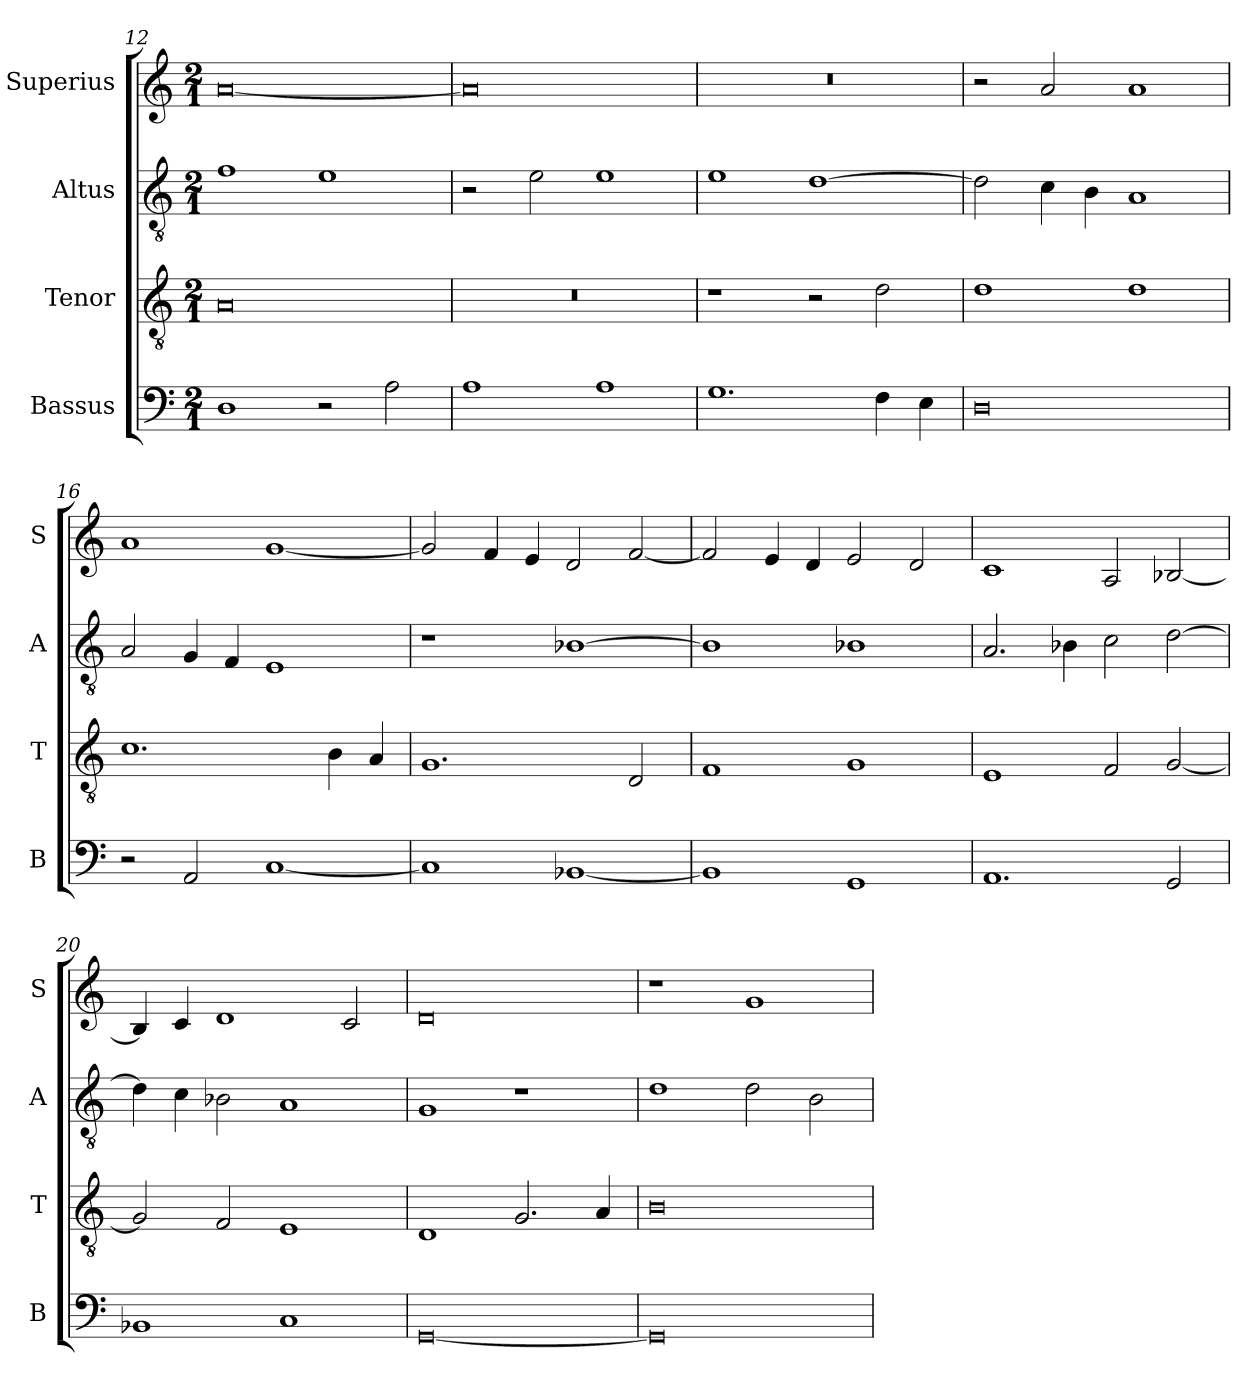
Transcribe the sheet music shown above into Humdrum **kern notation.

**kern	**kern	**kern	**kern
*part4	*part3	*part2	*part1
*staff4	*staff3	*staff2	*staff1
*I"Bassus	*I"Tenor	*I"Altus	*I"Superius
*I'B	*I'T	*I'A	*I'S
*clefF4	*clefGv2	*clefGv2	*clefG2
*k[]	*k[]	*k[]	*k[]
*M2/1	*M2/1	*M2/1	*M2/1
=12	=12	=12	=12
1D	0A	1f	[0a
2r	.	1e	.
2A\	.	.	.
=13	=13	=13	=13
1A	0r	2r	0a]
.	.	2e\	.
1A	.	1e	.
=14	=14	=14	=14
1.G	1r	1e	0r
.	2r	[1d	.
4F\	2d\	.	.
4E\	.	.	.
=15	=15	=15	=15
0D	1d	2d\]	2r
.	.	4c\	2a/
.	.	4B\	.
.	1d	1A	1a
=16	=16	=16	=16
2r	1.c	2A/	1a
2AA/	.	4G/	.
.	.	4F/	.
[1C	.	1E	[1g
.	4B\	.	.
.	4A/	.	.
=17	=17	=17	=17
1C]	1.G	1r	2g/]
.	.	.	4f/
.	.	.	4e/
[1BB-X	.	[1B-X	2d/
.	2D/	.	[2f/
=18	=18	=18	=18
1BB-]	1F	1B-]	2f/]
.	.	.	4e/
.	.	.	4d/
1GG	1G	1B-X	2e/
.	.	.	2d/
=19	=19	=19	=19
1.AA	1E	2.A/	1c
.	.	4B-X\	.
.	2F/	2c\	2A/
2GG/	[2G/	[2d\	[2B-X/
=20	=20	=20	=20
1BB-X	2G/]	4d\]	4B-/]
.	.	4c\	4c/
.	2F/	2B-X\	1d
1C	1E	1A	.
.	.	.	2c/
=21	=21	=21	=21
[0GG	1D	1G	0d
.	2.G/	1r	.
.	4A/	.	.
=22	=22	=22	=22
0GG]	0B	1d	1r
.	.	2d\	1g
.	.	2B\	.
=	=	=	=
*-	*-	*-	*-
